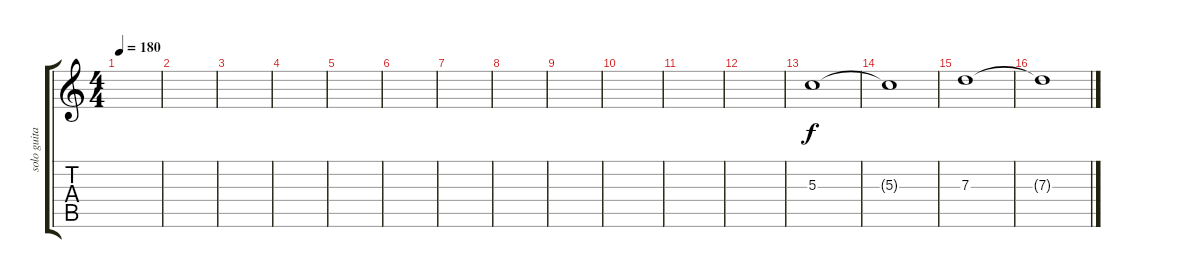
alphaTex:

\track ("solo guitarre" "solo guita") {instrument electricguitarjazz}
\staff {score tabs}
\tuning (E4 B3 G3 D3 A2 E2) {hide}
\ts (4 4)
\tempo 180
\clef g2
\ks c
|
|
|
|
|
|
|
|
|
|
|
|
5.3.1 |
5.3{t}.1 |
7.3.1 |
7.3{t}.1
